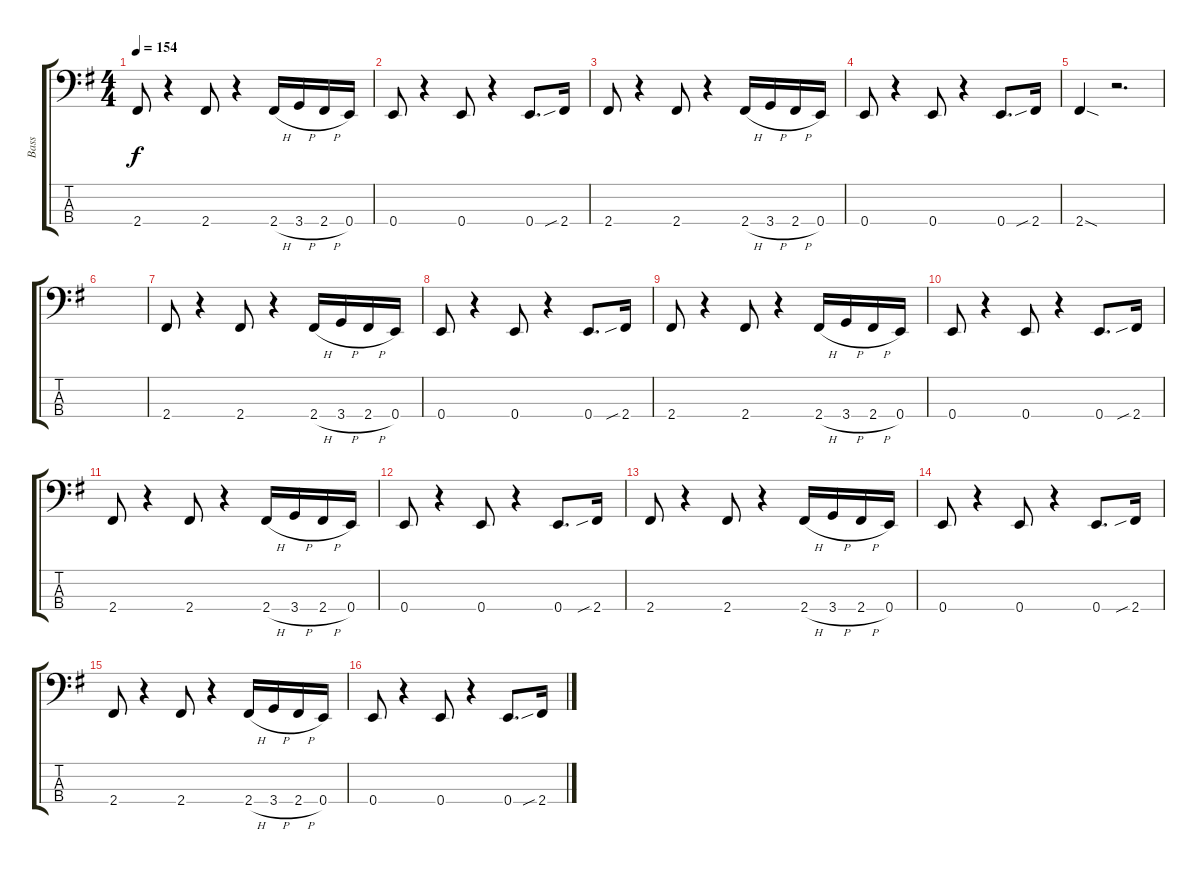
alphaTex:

\track ("Bass" "Bass") {instrument electricbassfinger}
\staff {score tabs}
\tuning (G2 D2 A1 E1) {hide}
\ts (4 4)
\tempo 154
\clef f4
\ks g
2.4.8{dy f} r.4 2.4.8 r.4 2.4{h}.16 3.4{h}.16 2.4{h}.16 0.4.16 |
0.4.8 r.4 0.4.8 r.4 0.4.8{d} 2.4{sib}.16 |
2.4.8 r.4 2.4.8 r.4 2.4{h}.16 3.4{h}.16 2.4{h}.16 0.4.16 |
0.4.8 r.4 0.4.8 r.4 0.4.8{d} 2.4{sib}.16 |
2.4{sod}.4 r.2{d} |
|
2.4.8 r.4 2.4.8 r.4 2.4{h}.16 3.4{h}.16 2.4{h}.16 0.4.16 |
0.4.8 r.4 0.4.8 r.4 0.4.8{d} 2.4{sib}.16 |
2.4.8 r.4 2.4.8 r.4 2.4{h}.16 3.4{h}.16 2.4{h}.16 0.4.16 |
0.4.8 r.4 0.4.8 r.4 0.4.8{d} 2.4{sib}.16 |
2.4.8 r.4 2.4.8 r.4 2.4{h}.16 3.4{h}.16 2.4{h}.16 0.4.16 |
0.4.8 r.4 0.4.8 r.4 0.4.8{d} 2.4{sib}.16 |
2.4.8 r.4 2.4.8 r.4 2.4{h}.16 3.4{h}.16 2.4{h}.16 0.4.16 |
0.4.8 r.4 0.4.8 r.4 0.4.8{d} 2.4{sib}.16 |
2.4.8 r.4 2.4.8 r.4 2.4{h}.16 3.4{h}.16 2.4{h}.16 0.4.16 |
0.4.8 r.4 0.4.8 r.4 0.4.8{d} 2.4{sib}.16
